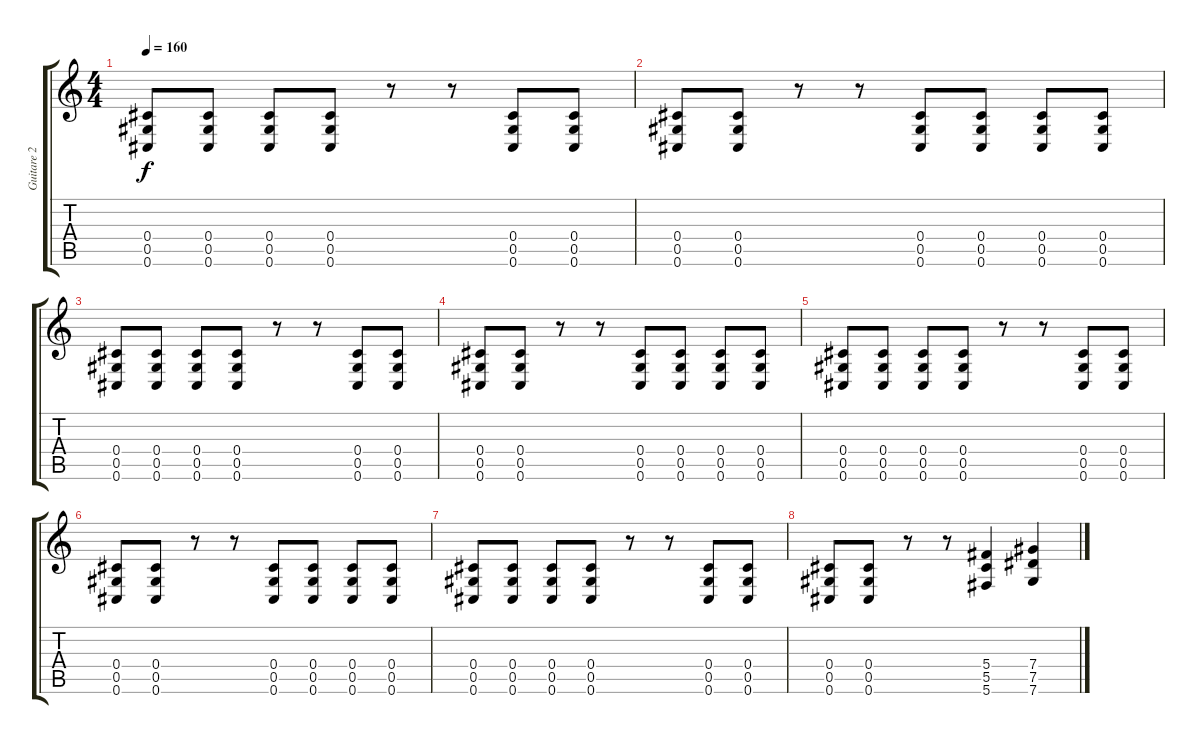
\track ("Guitare 2" "Guitare 2") {instrument distortionguitar}
\staff {score tabs}
\tuning (Eb4 Bb3 Gb3 Db3 Ab2 Db2) {hide}
\ts (4 4)
\tempo 160
\clef g2
\ks c
(0.4 0.5 0.6).8{dy f} (0.4 0.5 0.6).8 (0.4 0.5 0.6).8 (0.4 0.5 0.6).8 r.8 r.8 (0.4 0.5 0.6).8 (0.4 0.5 0.6).8 |
(0.4 0.5 0.6).8 (0.4 0.5 0.6).8 r.8 r.8 (0.4 0.5 0.6).8 (0.4 0.5 0.6).8 (0.4 0.5 0.6).8 (0.4 0.5 0.6).8 |
(0.4 0.5 0.6).8 (0.4 0.5 0.6).8 (0.4 0.5 0.6).8 (0.4 0.5 0.6).8 r.8 r.8 (0.4 0.5 0.6).8 (0.4 0.5 0.6).8 |
(0.4 0.5 0.6).8 (0.4 0.5 0.6).8 r.8 r.8 (0.4 0.5 0.6).8 (0.4 0.5 0.6).8 (0.4 0.5 0.6).8 (0.4 0.5 0.6).8 |
(0.4 0.5 0.6).8 (0.4 0.5 0.6).8 (0.4 0.5 0.6).8 (0.4 0.5 0.6).8 r.8 r.8 (0.4 0.5 0.6).8 (0.4 0.5 0.6).8 |
(0.4 0.5 0.6).8 (0.4 0.5 0.6).8 r.8 r.8 (0.4 0.5 0.6).8 (0.4 0.5 0.6).8 (0.4 0.5 0.6).8 (0.4 0.5 0.6).8 |
(0.4 0.5 0.6).8 (0.4 0.5 0.6).8 (0.4 0.5 0.6).8 (0.4 0.5 0.6).8 r.8 r.8 (0.4 0.5 0.6).8 (0.4 0.5 0.6).8 |
(0.4 0.5 0.6).8 (0.4 0.5 0.6).8 r.8 r.8 (5.4 5.5 5.6).4 (7.4 7.5 7.6).4
